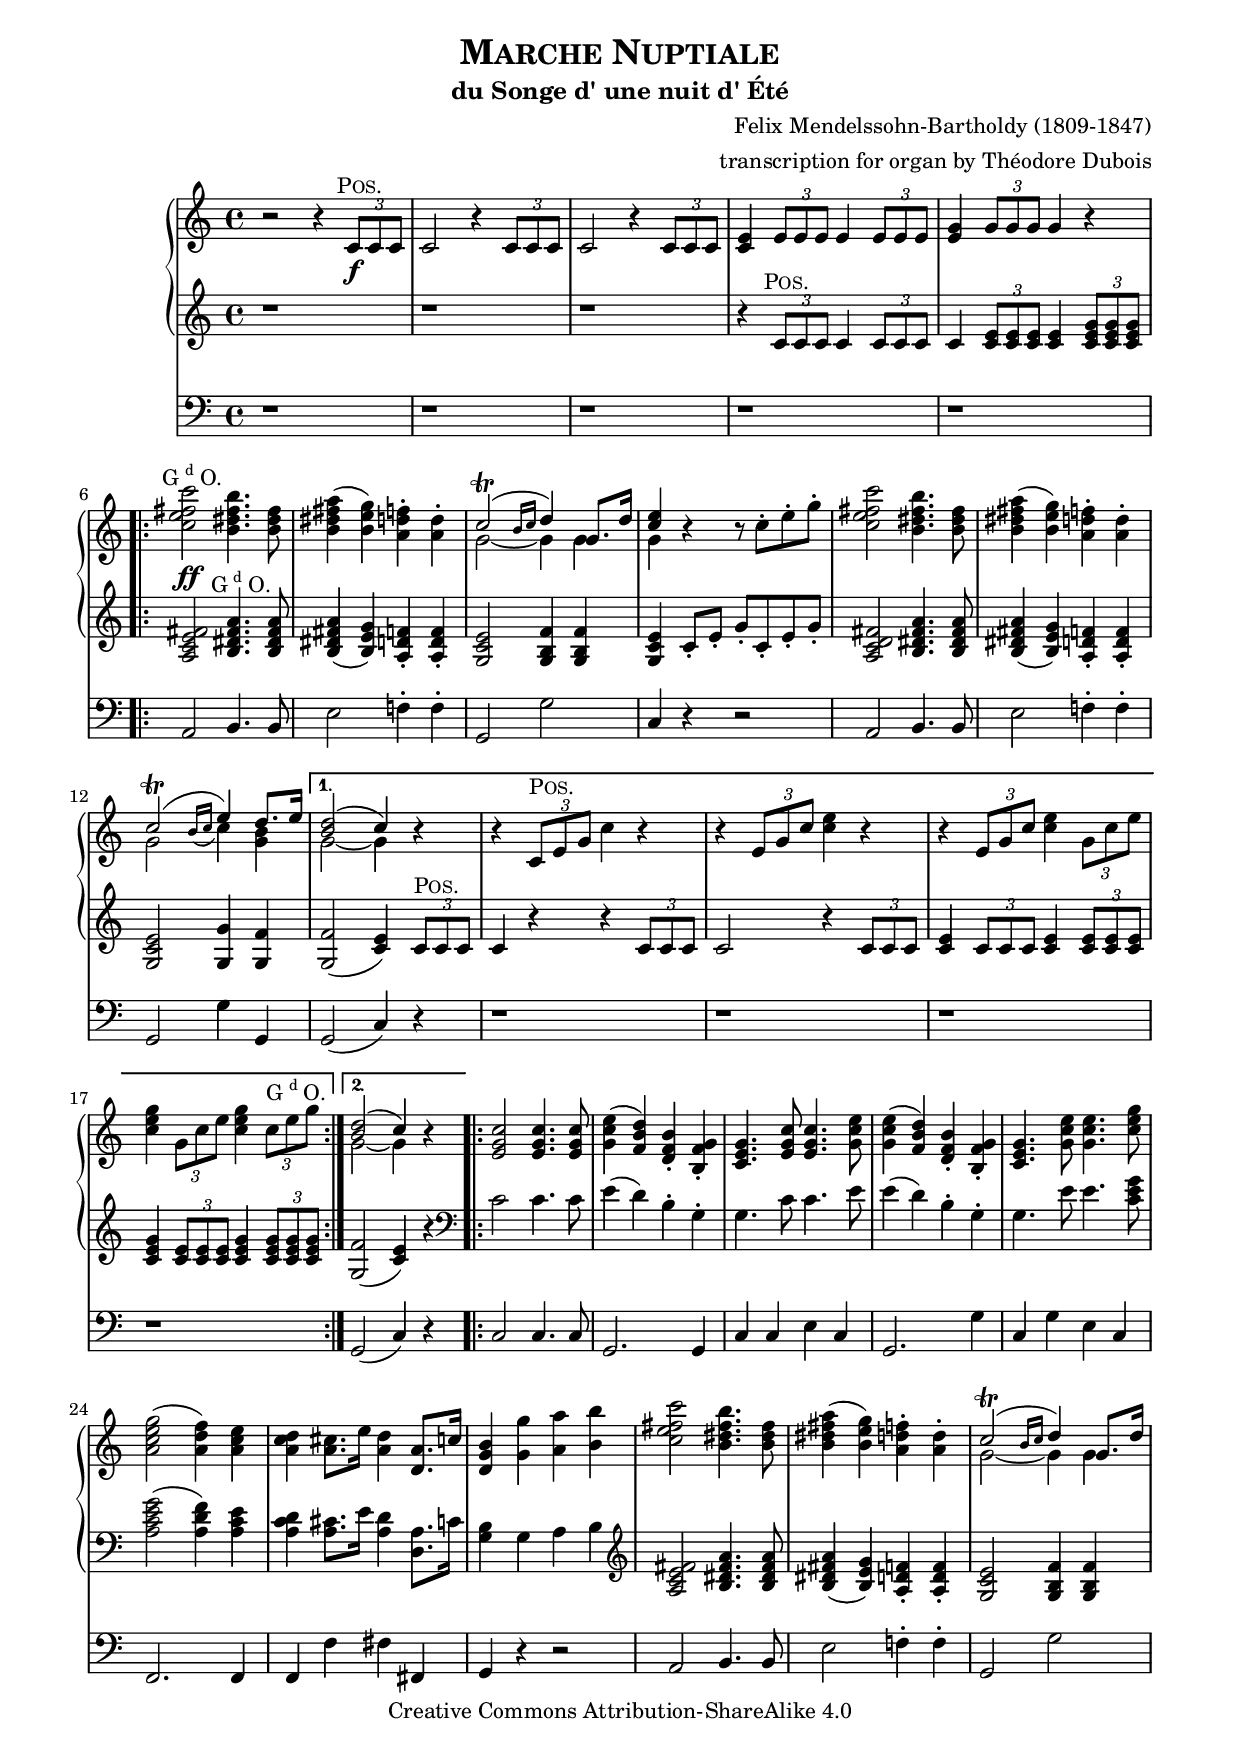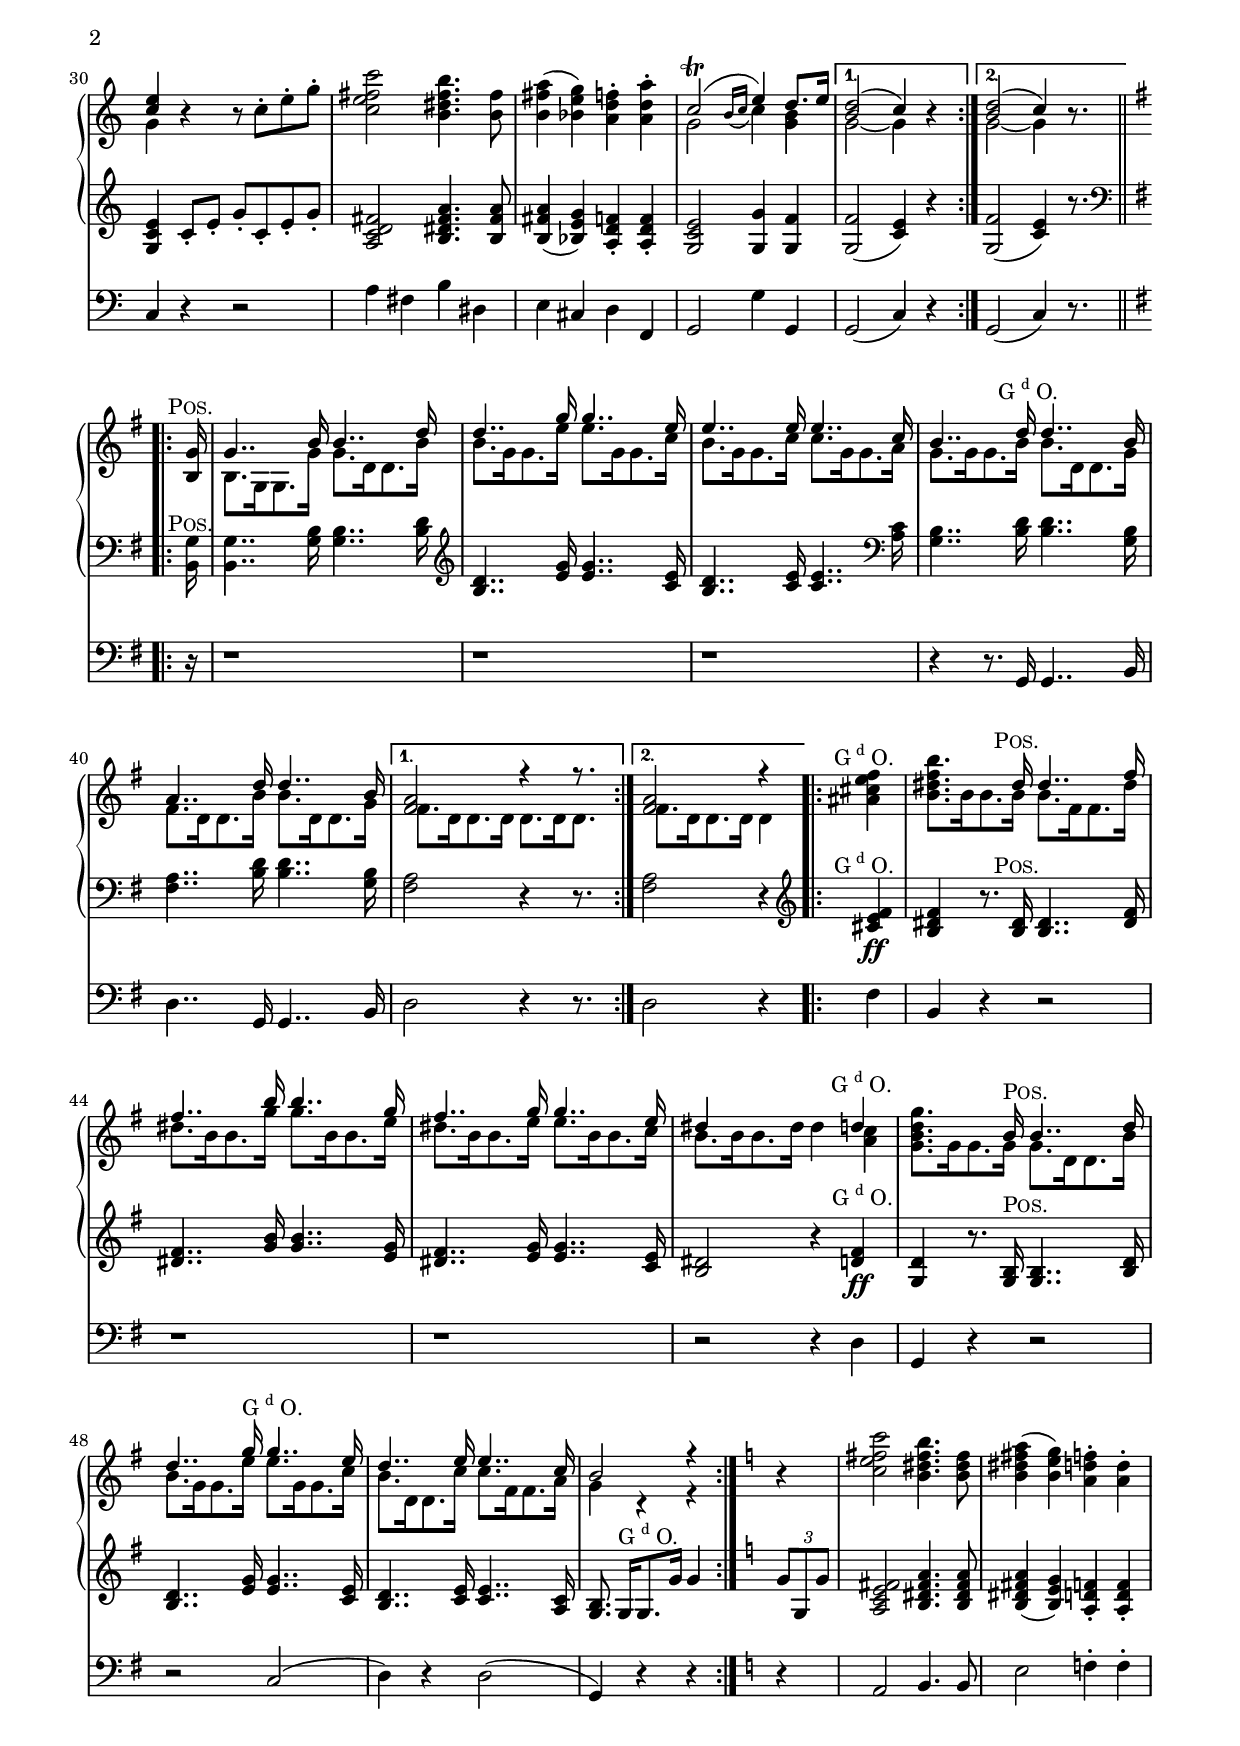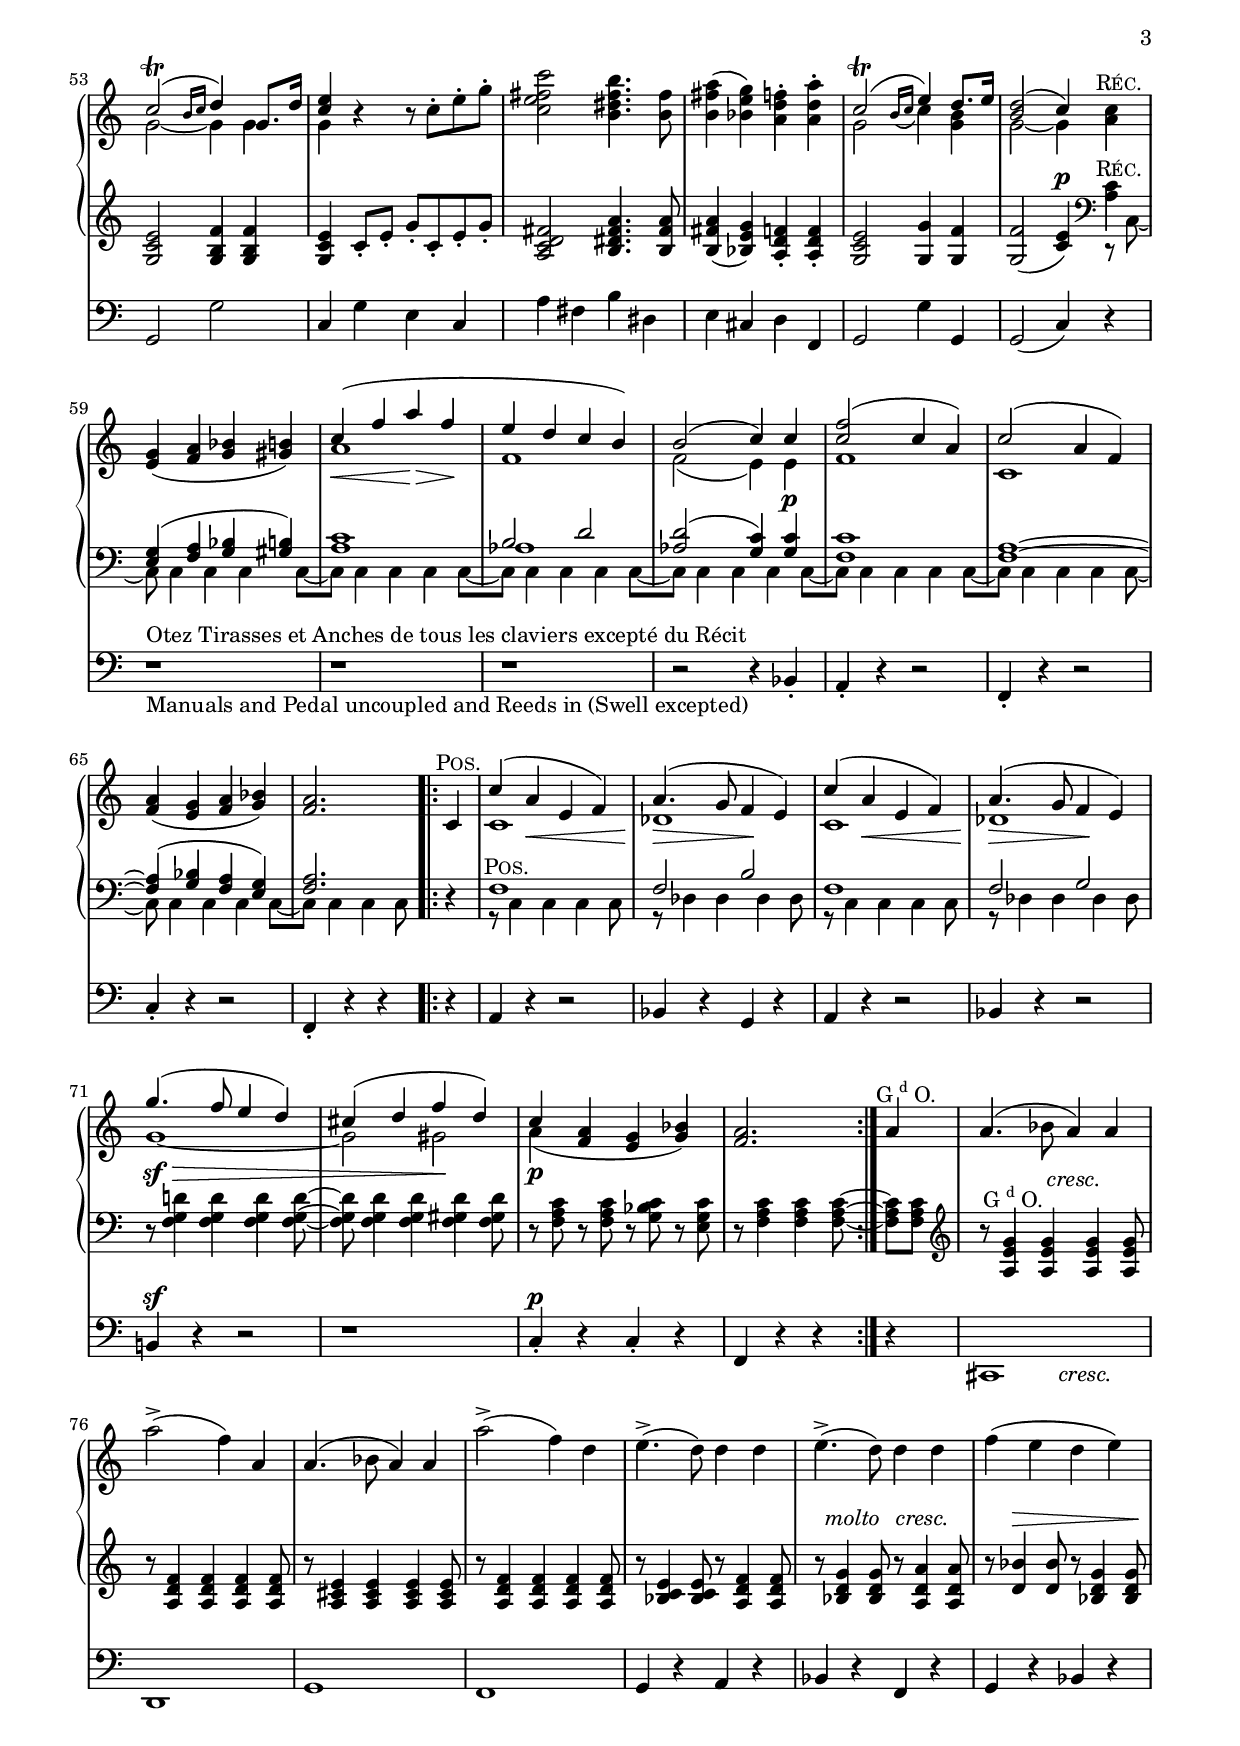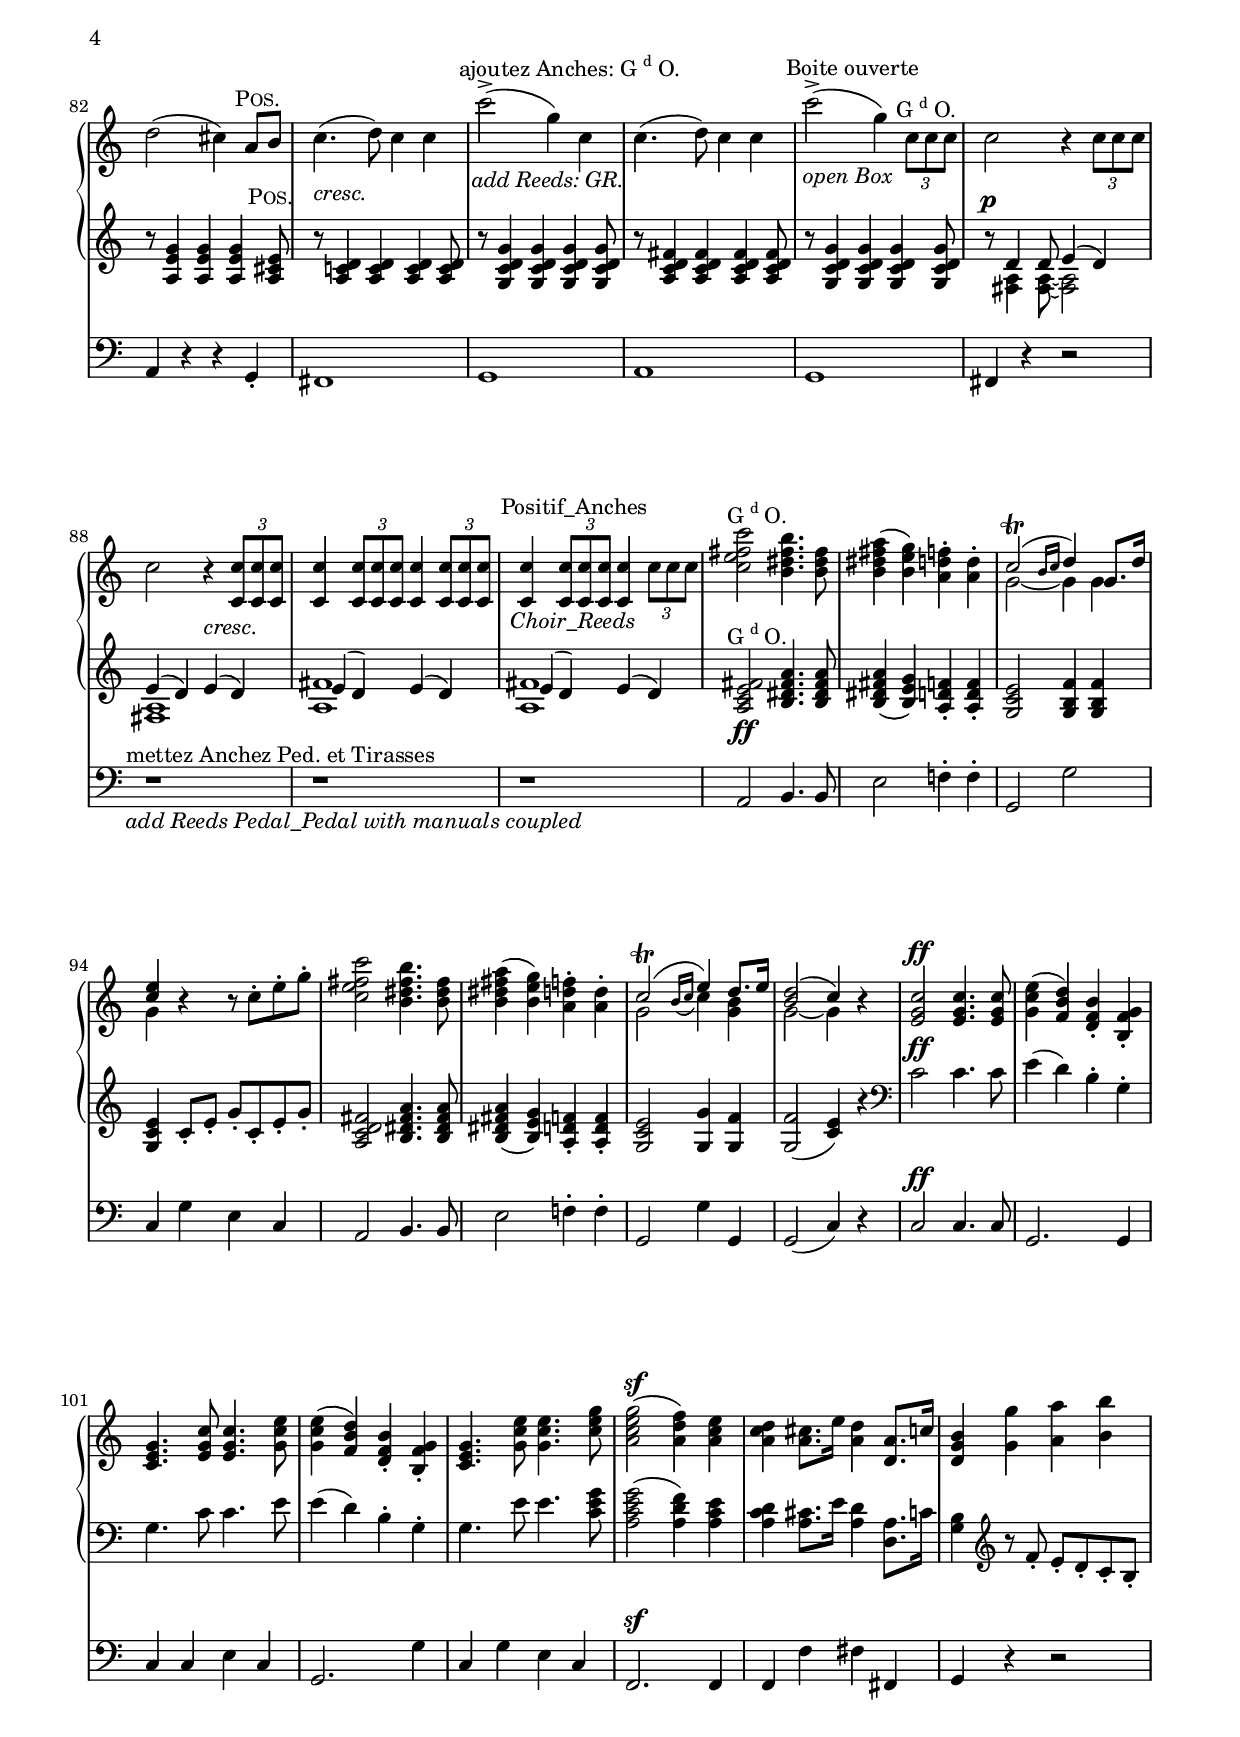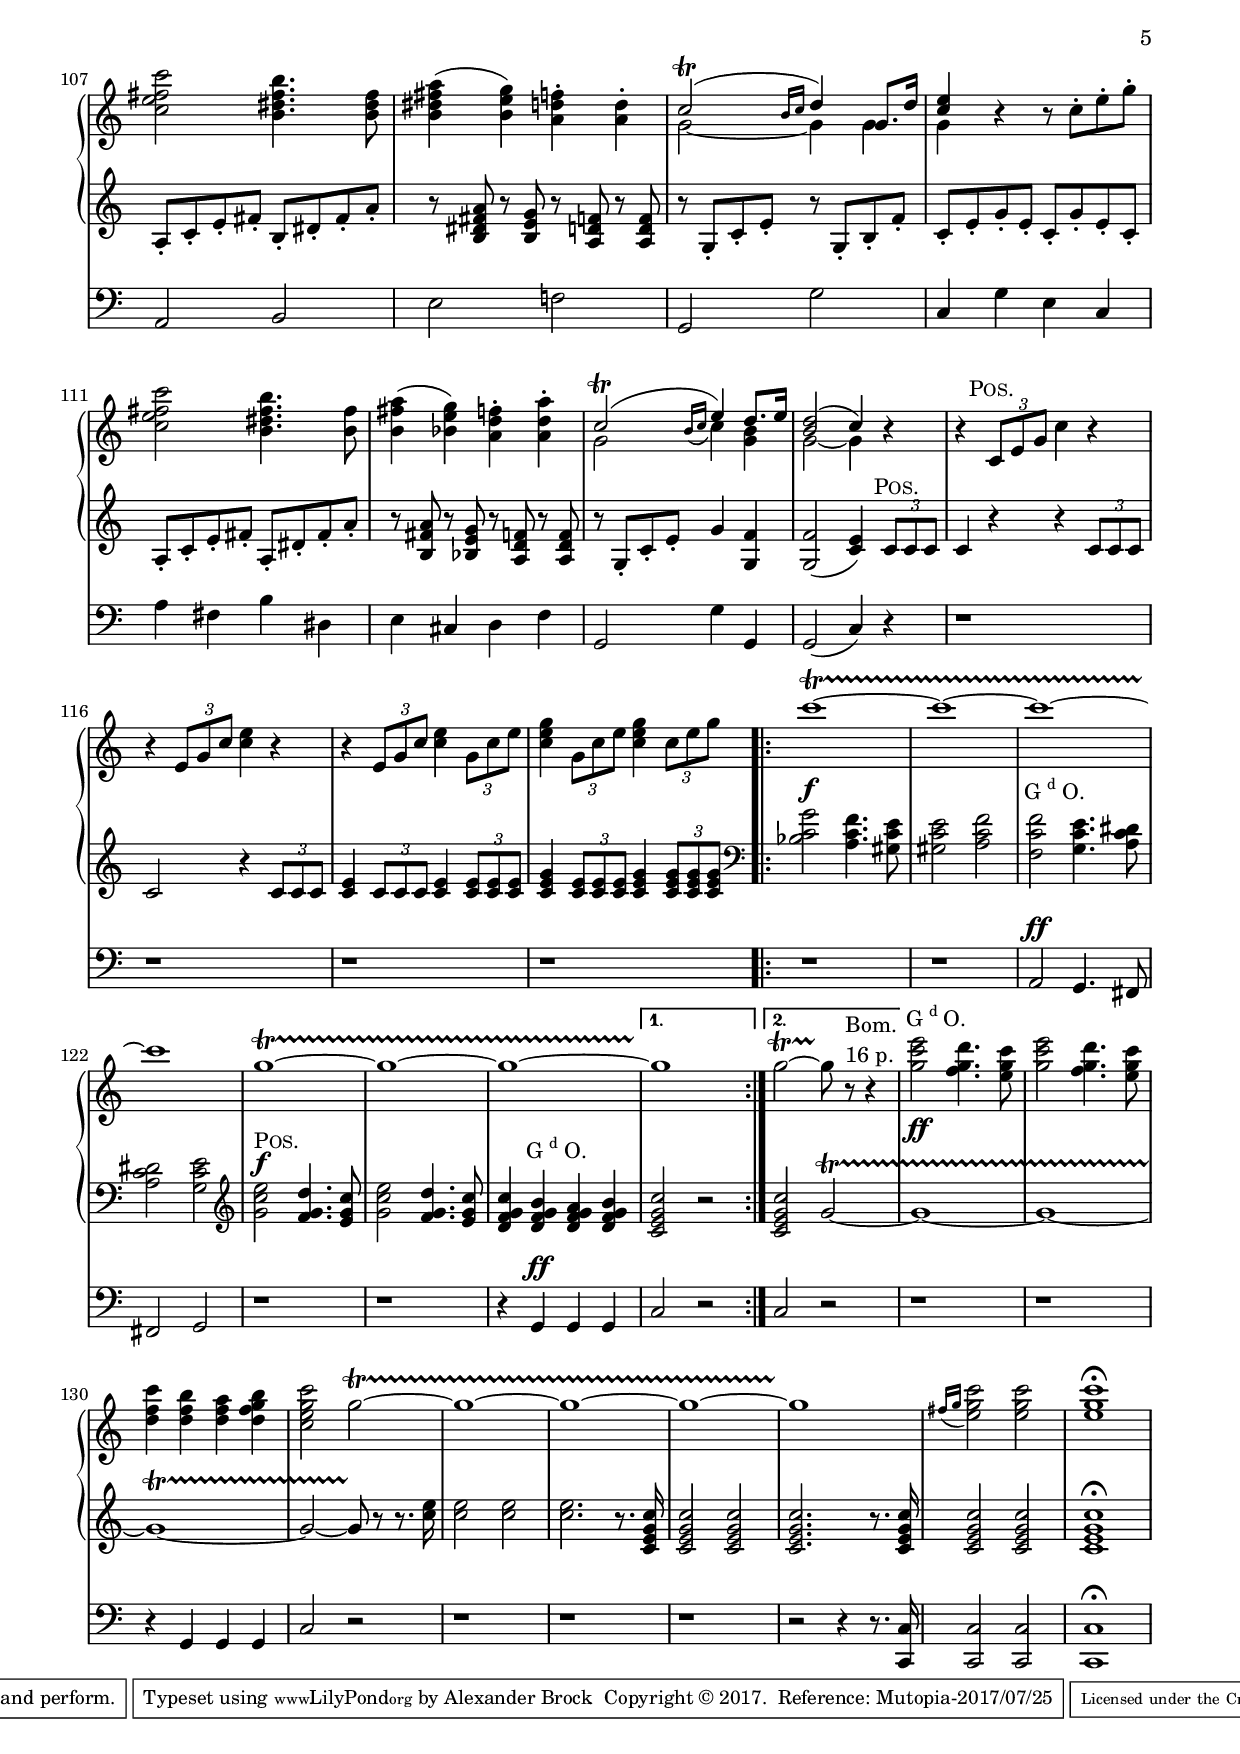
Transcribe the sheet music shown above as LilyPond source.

\version "2.19.65"

\paper {
    page-top-space = #0.0
    %indent = 0.0
    line-width = 18.0\cm
    ragged-bottom = ##f
    ragged-last-bottom = ##f
}

%#(set-default-paper-size "a4")

#(set-global-staff-size 19)

\header {
        title = \markup{\smallCaps{"Marche Nuptiale"}}
        subtitle = "du Songe d' une nuit d' Été"
%        piece = "1. Adagio"
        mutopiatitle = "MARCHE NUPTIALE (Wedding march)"
composer =	 "Felix Mendelssohn-Bartholdy (1809-1847)"
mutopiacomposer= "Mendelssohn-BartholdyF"
%opus =	 	 "Op. 61"
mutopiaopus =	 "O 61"
%        date = "1720"
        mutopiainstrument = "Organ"
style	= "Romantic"
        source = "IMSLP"
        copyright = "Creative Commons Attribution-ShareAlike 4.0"
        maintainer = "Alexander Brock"
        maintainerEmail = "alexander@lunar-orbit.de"
 arranger = "transcription for organ by Théodore Dubois"
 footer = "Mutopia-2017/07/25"
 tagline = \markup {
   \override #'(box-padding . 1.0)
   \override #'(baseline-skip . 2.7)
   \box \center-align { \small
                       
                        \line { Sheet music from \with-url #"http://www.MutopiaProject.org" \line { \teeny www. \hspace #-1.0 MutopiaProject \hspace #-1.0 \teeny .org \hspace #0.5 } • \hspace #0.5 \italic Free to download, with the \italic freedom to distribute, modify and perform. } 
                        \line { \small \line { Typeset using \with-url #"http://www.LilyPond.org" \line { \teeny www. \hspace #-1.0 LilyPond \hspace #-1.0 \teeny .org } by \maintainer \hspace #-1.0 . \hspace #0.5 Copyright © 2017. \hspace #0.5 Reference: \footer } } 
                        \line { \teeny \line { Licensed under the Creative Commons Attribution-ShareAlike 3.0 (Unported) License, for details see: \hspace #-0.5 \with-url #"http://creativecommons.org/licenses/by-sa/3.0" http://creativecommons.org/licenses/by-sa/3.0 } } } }
}

% The score definition

positive=\markup{\column{
  \smallCaps{Pos.}
  %\italic{CH.}
}}

grande=\markup{\column{
  \line{G{\super{d}}O.}
  %\line{\italic{GR.}}
}}
rec=\markup{\column{
  \smallCaps{Réc.}
  %\italic{SW.}
}}

problemone= << {\shape #'((0.1 . 0.8) (0.0 . 1.0) (0.0 . 1.5) (-.2 . 0.6)) Slur  c2^\trill ( e4) d8. e16 |}
      \\
    {g,2 \grace{ \stemUp
   \once \override Slur #'direction = #DOWN
   b16( c} \stemDown c4) <b g>}
 >> 

rh = \relative c' {
  r2 r4 \tuplet 3/2 {c8\f^\markup{\translate #(cons -1 0)\positive} c c}  |
  c2 r4  \tuplet 3/2 {c8 c c} |
   c2 r4 \tuplet 3/2 {c8 c c}  |
   <c e>4 \tuplet 3/2 { e8 e e} e4 \tuplet 3/2 { e8 e e} |
    <e g>4 \tuplet 3/2 { g8 g g} g4 r
    \repeat volta 2 {
   <c e fis c'>2^\markup{\translate #(cons -2 0) \grande}  <b dis fis b>4. <b dis fis>8 |
    <b dis fis a>4 (   <b e g>) <a d f>-.  <a d>4-. |
    << {c2^\trill (\grace{b16 c} d4) g,8. d'16| <e c>4} \\ {g,2~ g4 g | g} >>
    r4 r8  c8-. e-. g-. |
     <c, e fis c'>2 <b dis fis b>4. <b dis fis>8 |
     <b dis fis a>4 (  <b e g> )  <a d f>4-. <a d>-. |
\problemone

    }
    \alternative {
      {
        << {<d b>2( c4)} \\ {g2~ g4} >> r|
        r  \tuplet 3/2 { c,8^\positive e g} c4 r |
          r4  \tuplet 3/2 {e,8 g c} <c e>4 r |
      r4  \tuplet 3/2 { e,8 g c} <c e>4 \tuplet 3/2 {  g8 c e} |
       <c e g>4 \tuplet 3/2 { g8 c e} <c e g>4 \tuplet 3/2 { c8^\grande e8 g}
        
      }
      {
      << { <d b>2( c4)} \\ {g2~ g4} >> r4
      }
    }
    \repeat volta 2 {
       <e g c>2 q4. q8 |
        <g c e>4 (  <f b d> )  <d f b>-. <b f' g>-. |
      <c e g>4. <e g c>8 q4. <g c e>8 |
    <g c e>4 (  <f b d> )  <d f b>-. <b f' g>-. |
    <c e g>4.  <g' c e>8 q4. <c e g>8 |
     <a c e g>2 (  <a d f>4 )  <a c e> |
      <a c d>4 <a cis>8. e'16 <a, d>4 <d, a'>8. c'16 |
       <d, g b>4 <g g'> <a a'> <b b'> |
     <c e fis c'>2 <b dis fis b>4. <b dis fis>8 |
     <b dis fis a>4 (  <b e g> )  <a d f>4-. <a d>-. |
    << {c2^\trill (\grace{b16 c} d4) g,8. d'16| <e c>4} \\ {g,2~ g4 g | g} >>
    r4 r8  c8-. e-. g-. |
        <c, e fis c'>2 <b dis fis b>4. <b fis'>8 |
         <b fis' a>4 (  <bes e g> )  <a d f>4-. <a d a'>-. |
\problemone
       
    }
    \alternative {
    {<< { <d b>2( c4)} \\ {g2~ g4} >> r4}
    {<< { <d' b>2( c4)} \\ {g2~ g4} >> r8.}
    }
    \key g \major
    \repeat volta 2 {
     \partial 16  <b, g'>16^\markup{\translate #(cons -1.8 0) \positive}
    << { g'4.. b16 b4.. d16  |
         d4.. g16 g4.. e16 | 
         e4.. e16 e4.. c16  |
         b4.. d16^\markup{\translate #(cons -1.8 0) \grande} d4.. b16 |
        a4.. d16 d4.. b16 |
        } \\ {
     b,8.[  g16 g8. g'16] g8.[ d16 d8. b'16]  |
     b8.[ g16 g8. e'16] e8.[ g,16 g8. c16]  |
     b8.[ g16 g8. c16] c8.[ g16 g8. a16]  |
     g8.[ g16 g8. b16] b8.[ d,16 d8. g16]  |
     fis8.[ d16 d8. b'16] b8.[ d,16 d8. g16]
    }>>
    }
    \alternative {
      {<< {<a fis>2 r4 r8. s16} \\ { fis8.[ d16 d8. d16] d8.[ d16 d8.] s16} >>}
      {<< {<a' fis>2 r4} \\ {fis8.[ d16 d8. d16] d4} >> }
    }
    \repeat volta 2 {
        <ais' cis e fis>4^\markup{\halign #.1 \grande} \noBreak|
     << 
       {s4..  dis16^\markup{\translate #(cons -1.8 0) \positive} dis4.. fis16 |
        fis4.. b16 b4.. g16 |
        fis4.. g16 g4.. e16 |
        dis4 s s d^\markup{\translate #(cons -2 2) {\grande}} |
        s4..  b16^\positive b4.. d16 |
         d4.. g16^\grande g4.. e16 |
          d4.. e16 e4.. c16 |
           b2 r4
       } \\
       {
     <b dis fis b>8.[ b16 b8. b16] b8.[ fis16 fis8. dis'16] |
      dis8.[ b16 b8. g'16] g8.[ b,16 b8. e16] |
      dis8.[ b16 b8. e16] e8.[ b16 b8. c16] |
      b8.[ b16 b8. dis16] dis4 <a c> |
       <g b d g>8.[ g16 g8. g16] g8.[ d16 d8. b'16] |
        b8.[ g16 g8. e'16] e8.[ g,16 g8. c16] |
         b8.[ d,16 d8. c'16] c8.[ fis,16 fis8. a16] |
          g4 r r4
        }
    >>
    }
    \key c \major
    r4 |
         <c e fis c'>2 <b dis fis b>4. <b dis fis>8 |
     <b dis fis a>4 (  <b e g> )  <a d f>4-. <a d>-. |
    << {c2^\trill (\grace{b16 c} d4) g,8. d'16| <e c>4} \\ {g,2~ g4 g | g} >>
    r4 r8  c8-. e-. g-. |
        <c, e fis c'>2 <b dis fis b>4. <b fis'>8 |
         <b fis' a>4 (  <bes e g> )  <a d f>4-. <a d a'>-. |
\problemone
       << { <d b>2( c4)} \\ {g2~ g4} >>
     <a c>4^\markup{\translate #(cons -1 0) {\rec}} |
      <e g>4 (  <f a> <g bes> <gis b> )  |
      << { c4\< (  f a\> f \!|
           e d c b )  |
          b2 (  c4) c-\p  |
          <c f>2 (  c4 a )  |
          c2( a4 f )  |
         } \\ { a1 |
       f1 |
       f2( e4)  e |
       f1 |
       c1 |
} >>
 <f a>4( <e g> <f a> <g bes>) |
  <f a>2.
  \repeat volta 2 {
    c4^\markup{\translate #(cons -1 0) {\positive}} |
    << {
     c'4  (  a4 \< e f )  |
      a4. \>(  g8 f4  \! e )  |
       c'4(  a \< e f )  
    a4. \> (  g8 f4 \! e )  |
     g'4.\sf \> (  f8 e4 d )  |
      cis4 (d f \! d  )   |
       } \\
       {
   c,1 |
   des |
   c |
   des |
   g~ |
   g2 gis
       }
    >>
   << {c4\p s4 s2} \\ {a4 (\stemUp <f a> <e g> <g bes> ) }
   >> |
    <f a>2.
}
  a4^\markup{\translate #(cons -1 0) {\grande}} |
   a4. (  bes8 a4_\markup{\translate #(cons -2 -3.5) {\italic cresc.}} )  a  |
   a'2-> (  f4 )  a, |
   a4. (  bes8 a4 )  a  |
   a'2-> (  f4 )  d |
   e4.-> (  d8 )  d4 d |
   e4.->_\markup{\translate #(cons 1 -4) {\italic {molto cresc.}}} (  d8 )  d4 d |
    f4 (  e d e ) |
    d2 (  cis4 )  a8^\markup{\translate #(cons -1 .7) \positive} b |
    c4._\markup{\translate #(cons 0 -3.3) {\italic {cresc.}}} (  d8 )  c4 c c'2->^\markup{\translate #(cons -2 0)ajoutez Anches: {G{\super{d}}O.}}
    _\markup{\translate #(cons -.7 3) \italic{add Reeds: GR.}}
    (  g4 )  c,
    c4. (  d8 )  c4 c c'2->^\markup{\translate #(cons -2 0)Boite ouverte}
    _\markup{\translate #(cons -.2 -.5)\italic{open Box}}
    (  g4 )   \tuplet 3/2 {c,8^\markup{\translate #(cons -1 0)\grande} c c} |
  c2 r4 \tuplet 3/2 {c8 c c} |
  c2 r4_\markup{\translate #(cons 0 -3.7) {\italic {cresc.}}}  \tuplet 3/2 {<c c,>8 <c c,> <c c,>} |
  <c c,>4 \tuplet 3/2 {<c c,>8 <c c,> <c c,>} <c c,>4 \tuplet 3/2 {<c c,>8 <c c,> <c c,>}  |
  <c c,>4^\markup{\translate #(cons -2 0)Positif_Anches}
  _\markup{\translate #(cons -1 2)\italic{Choir_Reeds}}
  \tuplet 3/2 {<c c,>8 <c c,> <c c,>} <c c,>4 \tuplet 3/2 {c8 c c}  |

   <c e fis c'>2^\markup{\translate #(cons -1 0) \grande}  <b dis fis b>4. <b dis fis>8 |
    <b dis fis a>4 (   <b e g>) <a d f>-.  <a d>4-. |
    << {c2^\trill (\grace{b16 c} d4) g,8. d'16| <e c>4} \\ {g,2~ g4 g | g} >>
    r4 r8  c8-. e-. g-. |
     <c, e fis c'>2 <b dis fis b>4. <b dis fis>8 |
     <b dis fis a>4 (  <b e g> )  <a d f>4-. <a d>-. |
\problemone
       << { <d b>2( c4)} \\ {g2~ g4} >> r4
   
          <e g c>2^\ff q4. q8 |
        <g c e>4 (  <f b d> )  <d f b>-. <b f' g>-. |
      <c e g>4. <e g c>8 q4. <g c e>8 |
    <g c e>4 (  <f b d> )  <d f b>-. <b f' g>-. |
    <c e g>4.  <g' c e>8 q4. <c e g>8 |
     <a c e g>2^\sf (  <a d f>4 )  <a c e> |
      <a c d>4 <a cis>8. e'16 <a, d>4 <d, a'>8. c'16 |
       <d, g b>4 <g g'> <a a'> <b b'> |
     <c e fis c'>2 <b dis fis b>4. <b dis fis>8 |
     <b dis fis a>4 (  <b e g> )  <a d f>4-. <a d>-. |
    << {c2^\trill (\grace{b16 c} d4) g,8. d'16| <e c>4} \\ {g,2~ g4 g | g} >>
    r4 r8  c8-. e-. g-. |
        <c, e fis c'>2 <b dis fis b>4. <b fis'>8 |
         <b fis' a>4 (  <bes e g> )  <a d f>4-. <a d a'>-. |
\problemone
       << { <d b>2( c4)} \\ {g2~ g4} >> r4
       
 r  \tuplet 3/2 { c,8^\markup{\translate #(cons -2 1) \positive} e g} c4 r |
          r4  \tuplet 3/2 {e,8 g c} <c e>4 r |
      r4  \tuplet 3/2 { e,8 g c} <c e>4 \tuplet 3/2 {  g8 c e} |
       <c e g>4 \tuplet 3/2 { g8 c e} <c e g>4 \tuplet 3/2 { c8 e8 g}
     
     \repeat volta 2 {
       c1~ \startTrillSpan |
       c1~ |
       c1~ |
       c1 \stopTrillSpan |
       g1~ \startTrillSpan |
       g1~ |
       g1~ |
      }
  \alternative {
    {
      g1\stopTrillSpan
    }
    {
      g2~\startTrillSpan g8\stopTrillSpan r^\markup{\column{
  \line{Bom.}
  \line{16 p.}
}} r4 \stopTrillSpan
    }
  } |
   <g c e>2^\markup{\translate #(cons -.5 4) \grande}_\ff <f g d'>4. <e g c>8 |
    <g c e>2 <f g d'>4. <e g c>8 |
     <d f c'>4 <d f b> <d f a> <d f g b> |
     <c e g c>2  g'2 \startTrillSpan~ |
      g1~ |
       g1~ |
        g1~ |
         g1 \stopTrillSpan|
  \appoggiatura{fis16 g}  <e g c>2 q  |
  q1\fermata
         
}

lh = \relative c' {
   r1 |
    r1 |
     r1 |
      r4 \tuplet 3/2 { c8^\markup{\translate #(cons -1 0)\positive} c c} c4  \tuplet 3/2 {c8 c c} |
  c4 \tuplet 3/2 { <c e>8 q q}  q4  \tuplet 3/2{ <c e g>8 q q}
  
   <a c e fis>2^\ff <b dis fis a>4.^\markup{\translate #(cons -1.7 0) \grande} q8 |
    <b dis fis a>4 (  <b e g> )  <a d f>-. q-. |
     <g c e>2 <g b f'>4 q |
      <g c e>4 c8-. e-. g-. c,-. e-. g-. |
       <a, c d fis>2 <b dis fis a>4. q8 |
        q4 (  <b e g> )  <a d f>-. q-. |
         <g c e>2 <g g'>4 <g f'> |
    q2 (  <c e>4 )  \tuplet 3/2 { c8^\positive c c} |
     c4 r r \tuplet 3/2 { c8 c c} |
      c2 r4 \tuplet 3/2 { c8 c c}  |
      <c e>4  \tuplet 3/2 {c8 c c} <c e>4 \tuplet 3/2 { <c e>8 q q}  |
      <c e g>4 \tuplet 3/2 { <c e>8 q q}  <c e g>4 \tuplet 3/2{ <c e g>8 q q}
   <g f'>2 (  <c e>4 )  r |
   
   \clef bass
    c2 c4. c8 |
     e4 (  d )  b-. g-. |
    g4. c8 c4. e8 |
     e4 (  d )  b-. g-. |
    g4. e'8 e4. <c e g>8 |
     <a c e g>2 (  <a d f>4 )  <a c e> |
      <a c d>4 <a cis>8. e'16 <a, d>4 <d, a'>8. c'16 |
       <g b>4 g a b |
  \clef treble
  
     <a c e fis>2 <b dis fis a>4. q8 |
    <b dis fis a>4 (  <b e g> )  <a d f>-. q-. |
     <g c e>2 <g b f'>4 q |
      <g c e>4 c8-. e-. g-. c,-. e-. g-. |
       <a, c d fis>2 <b dis fis a>4. <b fis' a>8 |
    <b fis' a>4 (  <bes e g> )  <a d f>-. q-. |
     <g c e>2 <g g'>4 <g f'> |
      q2 (  <c e>4 ) r4
      <g f'>2 (  <c e>4 ) r8.
     \key g \major
    \clef bass
    <b, g'>16^\markup{\translate #(cons -1.8 0) \positive} q4.. <g' b>16 q4.. <b d>16 |
    \clef treble
   q4.. <e g>16 q4.. <c e>16 <b d>4.. <c e>16 q4.. \clef bass  <a c>16 |
    <g b>4.. <b d>16 q4..  <g b>16 |
     <fis a>4.. <b d>16 q4.. <g b>16 |
      <fis a>2 r4 r8. s16 |
       <fis a>2 r4 
  \clef treble
  <cis' e fis>4^\markup{\halign #.1 \grande} \ff |
   <b dis fis>4 r8. <b dis>16^\markup{\translate #(cons -1.8 0) \positive} q4.. <dis fis>16 |
    q4.. <g b>16 q4.. <e g>16 |
     <dis fis>4.. <e g>16 q4.. <c e>16 |
      <b dis>2 r4 <d fis>^\markup{\translate #(cons -1.9 .8) \grande} \ff |
       <g, d'>4 r8. <g b>16^\positive q4.. <b d>16 |
        q4.. <e g>16 q4.. <c e>16 |
         <b d>4.. <c e>16 q4.. <a c>16 |
          <g b>8. g16^\grande[ \noBeam g8. g'16] g4 
          \key c \major
    \tuplet 3/2 { g8 g, g'}
 
      <a, c e fis>2 <b dis fis a>4. q8 |
    <b dis fis a>4 (  <b e g> )  <a d f>-. q-. |
    \break
     <g c e>2 <g b f'>4 q |
      <g c e>4 c8-. e-. g-. c,-. e-. g-. |
       <a, c d fis>2 <b dis fis a>4. <b fis' a>8 |
    <b fis' a>4 (  <bes e g> )  <a d f>-. q-. |
     <g c e>2 <g g'>4 <g f'> |
      q2 (  <c e>4^\p)
      \clef bass
 << {
     \stemDown <a c>4^\markup{\translate #(cons -1 1) {\rec}} \stemUp  |
     <e g> (  <f a>4 <g bes> <gis b> )  |
      <a c>1 |
       b2 d |
        <as d>2 (  <g c>4 )  q |
         <f c'>1 |
          <f a>1~ |
           q4 (  <g bes> <f a> <e g> )  |
     <f a>2.
    } \\
    { r8 c~ c c4 c c c8~[ |
     c8] c4 c c c8~[ |
     c8] c4 c c c8~[ |
     c8] c4 c c c8~[ |
     c8] c4 c c c8~[ |
     c8] c4 c c c8~ |
     c8 c4 c c c8~[ |
     c8] c4 c c8}\\
    {s4 s1 s1 as'}
 >>
  r4  |
 
 << {
    f1^\markup{\translate #(cons -.5 0) {\positive}} |
     f2 b |
      f1 f2 g |
      
    } \\ {
  r8  c,4 c c c8 |
   r8 des4 des des des8 |
   r8 c4 c c c8 |
  r8 des4 des des des8 |
  
 } >>
 
 r8  <f g d'!>4 q q q8~ |
  q8 q4 q <f gis d'> q8 |
   r8 <f a c> r <f a c> r <g bes c> r <e g c> |
    r8 <f a c>4 q q8~ 
    
     q8 q | \clef treble
  r8 <a e' g>4^\markup{\translate #(cons -2 0) {\grande}} q q q8 |
   r8 <a d f>4 q q q8 |
    r8 <a cis e>4 q q q8 |
     r8 <a d f>4 q q q8 |
      r8 <bes c e>4 q8 r <a d f>4 q8 |
  r8  <bes d g>4 q8 r <a d a'>4 q8 |
   r8 <d bes'>4 ^\> q8 r <bes d g>4 q8 \! |
    r8 <a e' g>4 q q <a cis e>8^\markup{\translate #(cons -2 1) \positive} |
     r8 <a c! d>4 q q q8 |
      r8 <g c d g>4 q q q8 |
       r8 <a c d fis>4 q q q8 |
        r8 <g c d g>4 q q q8 |
  r8^\p 
  << {
      d'4 d8 e4 (  d )  |
       e4 (  d )  e (  d )|
       e4 (  d )  e (  d )|
       e4 (  d )  e (  d )|
        
     } \\ {
   <fis, a>4 q8~ q2 |
    q1 |
     <a fis'>1 |
      q1 |
      
  } >>
  
     <a c e fis>2^\markup{\translate #(cons -1 0) \grande}_\ff <b dis fis a>4. q8 |
    <b dis fis a>4 (  <b e g> )  <a d f>-. q-. |
     <g c e>2 <g b f'>4 q |
      <g c e>4 c8-. e-. g-. c,-. e-. g-. |
       <a, c d fis>2 <b dis fis a>4. q8 |
        q4 (  <b e g> )  <a d f>-. q-. |
         <g c e>2 <g g'>4 <g f'> |
    q2 (  <c e>4 ) r
    
     \clef bass
    c2^\ff c4. c8 |
     e4 (  d )  b-. g-. |
    g4. c8 c4. e8 |
     e4 (  d )  b-. g-. |
    g4. e'8 e4. <c e g>8 |
     <a c e g>2 (  <a d f>4 )  <a c e> |
      <a c d>4 <a cis>8. e'16 <a, d>4 <d, a'>8. c'16 |
       <g b>4 \clef treble  r8 f'-. e-. d-. c-. b-. |
        a8-. c-. e-. fis-. b,-. dis-. fis-. a-. |
    r8 <b, dis fis a> r <b e g> r <a d f> r <a d f> |
     r8 g-. c-. e-. r g,-. b-. f'-. |
      c8-. e-. g-. e-. c-. g'-. e-. c-. |
       a8-. c-. e-. fis-. a,-. dis-. fis-. a-. |
        r8 <b, fis' a> r <bes e g> r <a d f> r <a d f> |
    r8 g-. c-. e-. g4 <g, f'> |
     q2 (  <c e>4 ) 
     
     \tuplet 3/2 { c8^\markup{\translate #(cons -1 0) \positive} c c} |
     c4 r r \tuplet 3/2 { c8 c c} |
      c2 r4 \tuplet 3/2 { c8 c c}  |
      <c e>4  \tuplet 3/2 {c8 c c} <c e>4 \tuplet 3/2 { <c e>8 q q}  |
      <c e g>4 \tuplet 3/2 { <c e>8 q q}  <c e g>4 \tuplet 3/2{ <c e g>8 q q}
  
  \clef bass
   <bes c g'>2^\f <a c f>4. <gis c e>8 |
    q2 <a c f> |
  <f c' f>2^\markup{\translate #(cons -.5 4) \grande}  <g c e>4. <a c dis>8 |
   q2 <g c e> |
   \clef treble
    <g' c e>2^\positive^\f  <f g d'>4. <e g c>8 |
     <g c e>2 <f g d'>4. <e g c>8 |
      <d f g c>4 <d f g b>^\markup{\translate #(cons -.5 2) \grande} <d f g a> <d f g b> |
       <c e g c>2 r |
        <c e g c>2 g'\startTrillSpan~ |
         g1~ |
          g1~ |
           g1~ |
            g2~  g8 \stopTrillSpan r r8. <c e>16 |
  q2 q |
   q2. r8. <c, e g c>16 |
    q2 q |
     q2. r8. <c e g c>16 |
      q2 q |
       q1\fermata
}


pedal = \relative c {
  \clef bass
  r1 |
   r1 |
    r1 |
     r1 |
      r1 |
  a2 b4. b8 |
   e2 f!4-. f-. |
    g,2 g' |
     c,4 r r2 |
      a2 b4. b8 |
       e2 f!4-. f-. |
        g,2 g'4 g, g2 (  c4 )  r |
         r1 |
    r1 |
     r1 |
      r1 |
   g2 (  c4 )  r |
   
    c2 c4. c8 |
     g2. g4 |
      c4 c e c |
       g2. g'4 |
        c,4 g' e c |
  f,2. f4 |
   f4 f' fis fis, |
    g4 r r2 |
     a2 b4. b8 |
      e2 f!4-. f-. |
   g,2 g' c,4 r r2 |
    a'4 fis b dis,  |
    e cis d f,  |
     g2 g'4 g,
    g2 (  c4 )  r4
    g2 (  c4 )  r8.
   \key g \major
   r16 |
    r1 |
     r1 |
      r1 |
       r4 r8. g16 g4.. b16 |
        d4.. g,16 g4.. b16 |
         d2 r4 r8. s16
          d2 r4 
           fis4 |
            b,4 r r2 |
    r1 |
     r1 |
      r2 r4  d4 |
    g,4 r r2 |
     r2 c (  |
     d4 )   r4 d2 (  |
      g,4 )r r 
    \key c \major   r4 |
 
  a2 b4. b8 |
   e2 f!4-. f-. |
    g,2 g' |
     c,4 g' e c |
     a' fis b dis, |
     e cis d f, |
     g2 g'4 g,  |
     g2  (  c4  ) r |
  
   r1^\markup{Otez Tirasses et Anches de tous les claviers excepté du Récit}_\markup{Manuals and Pedal uncoupled and Reeds in (Swell excepted)} |
    r1 |
     r1 |
      r2 r4 bes-. |
       a4-. r r2 |
        f4-. r r2 |
         c'4-. r r2 |
          f,4-. r r
    r |
     a4 r r2 |
     bes4 r g r |
     a r r2 |
     bes4 r r2 |
     b!4^\sf r r2 |
     r1 |
      c4-.^\p r c-. r |
       f,4 r r
       r |
        cis1_\markup{\translate #(cons 8 -2) {\italic cresc.}} |
         d1 |
          g1 |
           f1 |
   g4 r a r  |
   bes r f r  |
   g r bes r4 |
   a  r4 r g-. |
    fis1 |
    g |
    a  |
    g  |
    fis4 r r2 |
     r1^\markup{\translate #(cons -2 0)mettez Anchez Ped. et Tirasses}
      _\markup{\translate #(cons -2 0)\italic{add Reeds Pedal_Pedal with manuals coupled}}
      |
      r1 |
       r1 |
   a2 b4. b8 |
    e2 f!4-. f-. |
     g,2 g' |
      c,4 g' e c |
   a2 b4. b8 e2 f!4-. f-. |
    g,2 g'4 g, |
     g2 (  c4 )  r
  
   c2^\ff c4. c8 |
    g2. g4 |
     c4 c e c |
      g2. g'4 |
       c,4 g' e c |
        f,2.^\sf f4 |
         f4 f' fis fis, |
          g4 r r2 |
  a2 b |
   e2 f! |
    g,2 g' |
     c,4 g' e c |
      a'4 fis b dis, |
       e4 cis d f |
        g,2 g'4 g, |
          g2 (  c4 )  r |
   r1 |
    r1 |
     r1 |
      r1 |
       r1 |
        r1 |
   a2^\ff g4. fis8 |
    fis2 g |
     r1 |
      r1 |
       r4 g^\ff g g |
        c2 r |
         c2 r |
          r1 |
           r1 |
            r4 g g g |
             c2 r2 |
              r1 |
               r1 |
                r1 |
                 r2 r4 r8. <c, c'>16 |
                  q2 q |
                   q1\fermata
          
    
}

\score {
<<

  \new PianoStaff <<
    \new Staff  {
      \key c \major \rh
    }
    \new Staff  {
      \key c \major \lh
    }
    
  >>
  \new Staff { \key c \major \pedal }

>>

	\layout { }
 	 \midi { }
}